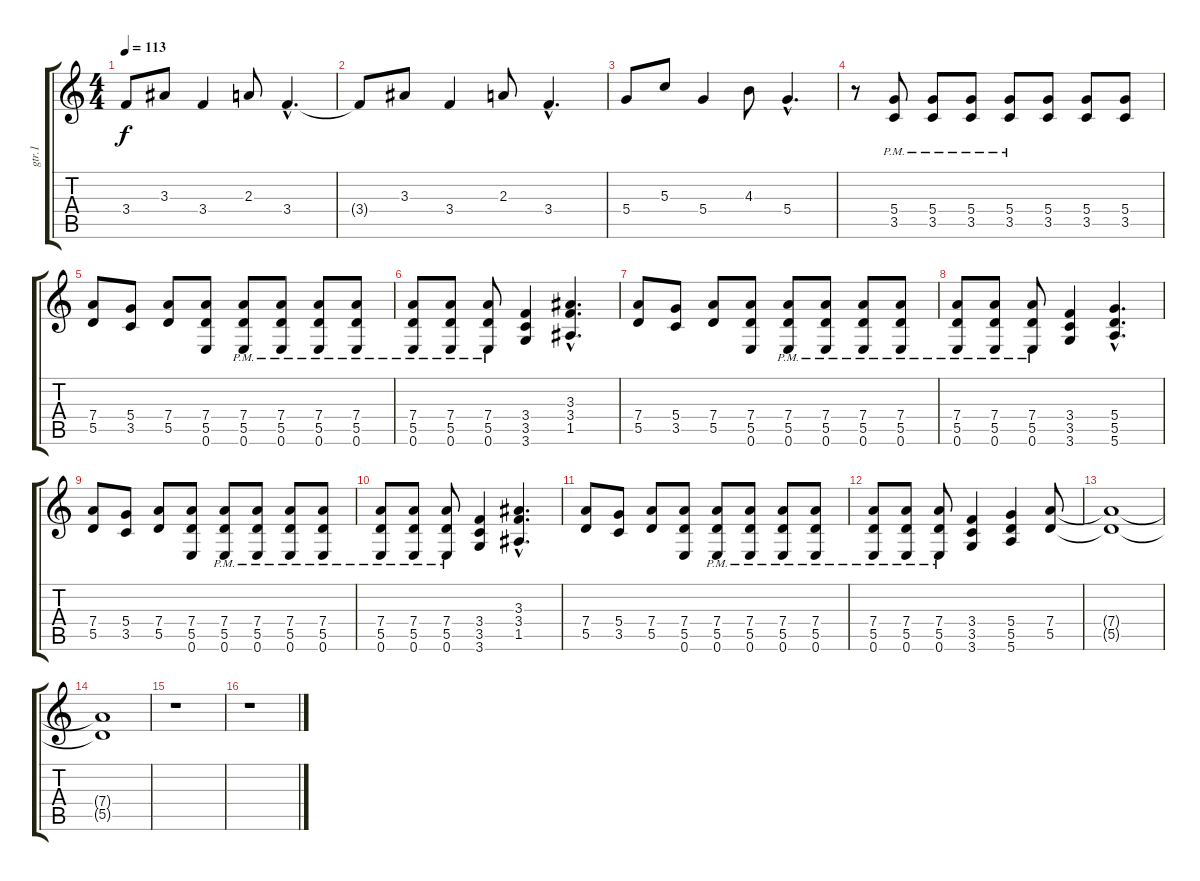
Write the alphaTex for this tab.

\track ("gtr.1" "gtr.1") {instrument overdrivenguitar}
\staff {score tabs}
\tuning (E4 B3 G3 D3 A2 E2) {hide}
\ts (4 4)
\tempo 113
\clef g2
\ks c
3.4.8{dy f} 3.3.8 3.4.4 2.3.8 3.4{hac}.4{d} |
3.4{t}.8 3.3.8 3.4.4 2.3.8 3.4{hac}.4{d} |
5.4.8 5.3.8 5.4.4 4.3.8 5.4{hac}.4{d} |
r.8 (5.4{pm} 3.5{pm}).8 (5.4{pm} 3.5{pm}).8 (5.4{pm} 3.5{pm}).8 (5.4{pm} 3.5{pm}).8 (5.4 3.5).8 (5.4 3.5).8 (5.4 3.5).8 |
(7.4 5.5).8 (5.4 3.5).8 (7.4 5.5).8 (7.4 5.5 0.6).8 (7.4{pm} 5.5{pm} 0.6{pm}).8 (7.4{pm} 5.5{pm} 0.6{pm}).8 (7.4{pm} 5.5{pm} 0.6{pm}).8 (7.4{pm} 5.5{pm} 0.6{pm}).8 |
(7.4{pm} 5.5{pm} 0.6{pm}).8 (7.4{pm} 5.5{pm} 0.6{pm}).8 (7.4{pm} 5.5{pm} 0.6{pm}).8 (3.4 3.5 3.6).4 (3.3{hac} 3.4{hac} 1.5{hac}).4{d} |
(7.4 5.5).8 (5.4 3.5).8 (7.4 5.5).8 (7.4 5.5 0.6).8 (7.4{pm} 5.5{pm} 0.6{pm}).8 (7.4{pm} 5.5{pm} 0.6{pm}).8 (7.4{pm} 5.5{pm} 0.6{pm}).8 (7.4{pm} 5.5{pm} 0.6{pm}).8 |
(7.4{pm} 5.5{pm} 0.6{pm}).8 (7.4{pm} 5.5{pm} 0.6{pm}).8 (7.4{pm} 5.5{pm} 0.6{pm}).8 (3.4 3.5 3.6).4 (5.4{hac} 5.5{hac} 5.6{hac}).4{d} |
(7.4 5.5).8 (5.4 3.5).8 (7.4 5.5).8 (7.4 5.5 0.6).8 (7.4{pm} 5.5{pm} 0.6{pm}).8 (7.4{pm} 5.5{pm} 0.6{pm}).8 (7.4{pm} 5.5{pm} 0.6{pm}).8 (7.4{pm} 5.5{pm} 0.6{pm}).8 |
(7.4{pm} 5.5{pm} 0.6{pm}).8 (7.4{pm} 5.5{pm} 0.6{pm}).8 (7.4{pm} 5.5{pm} 0.6{pm}).8 (3.4 3.5 3.6).4 (3.3{hac} 3.4{hac} 1.5{hac}).4{d} |
(7.4 5.5).8 (5.4 3.5).8 (7.4 5.5).8 (7.4 5.5 0.6).8 (7.4{pm} 5.5{pm} 0.6{pm}).8 (7.4{pm} 5.5{pm} 0.6{pm}).8 (7.4{pm} 5.5{pm} 0.6{pm}).8 (7.4{pm} 5.5{pm} 0.6{pm}).8 |
(7.4{pm} 5.5{pm} 0.6{pm}).8 (7.4{pm} 5.5{pm} 0.6{pm}).8 (7.4{pm} 5.5{pm} 0.6{pm}).8 (3.4 3.5 3.6).4 (5.4 5.5 5.6).4 (7.4 5.5).8 |
(7.4{t} 5.5{t}).1 |
(7.4{t} 5.5{t}).1 |
r.1 |
r.1
